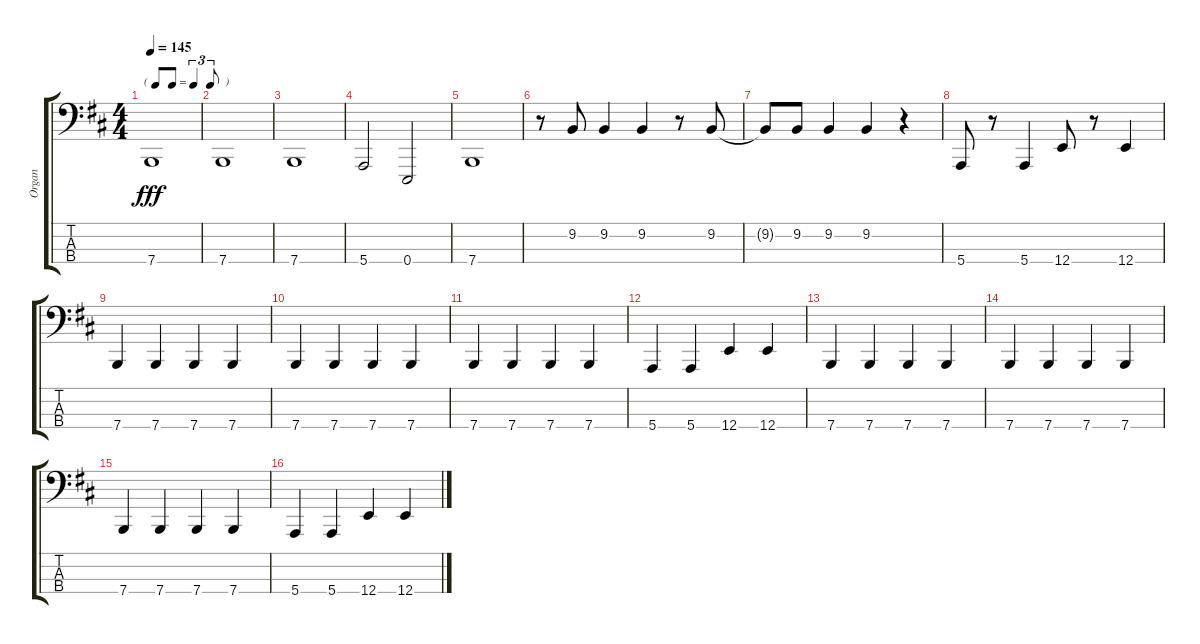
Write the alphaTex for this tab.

\track ("Organ" "Organ") {instrument drawbarorgan}
\staff {score tabs}
\tuning (G2 D2 A1 E1) {hide}
\ts (4 4)
\tf triplet8th
\tempo 145
\clef f4
\ks d
7.4.1{dy fff} |
7.4.1 |
7.4.1 |
5.4.2 0.4.2 |
7.4.1 |
r.8 9.2.8 9.2.4 9.2.4 r.8 9.2.8 |
9.2{t}.8 9.2.8 9.2.4 9.2.4 r.4 |
5.4.8 r.8 5.4.4 12.4.8 r.8 12.4.4 |
7.4.4 7.4.4 7.4.4 7.4.4 |
7.4.4 7.4.4 7.4.4 7.4.4 |
7.4.4 7.4.4 7.4.4 7.4.4 |
5.4.4 5.4.4 12.4.4 12.4.4 |
7.4.4 7.4.4 7.4.4 7.4.4 |
7.4.4 7.4.4 7.4.4 7.4.4 |
7.4.4 7.4.4 7.4.4 7.4.4 |
5.4.4 5.4.4 12.4.4 12.4.4
